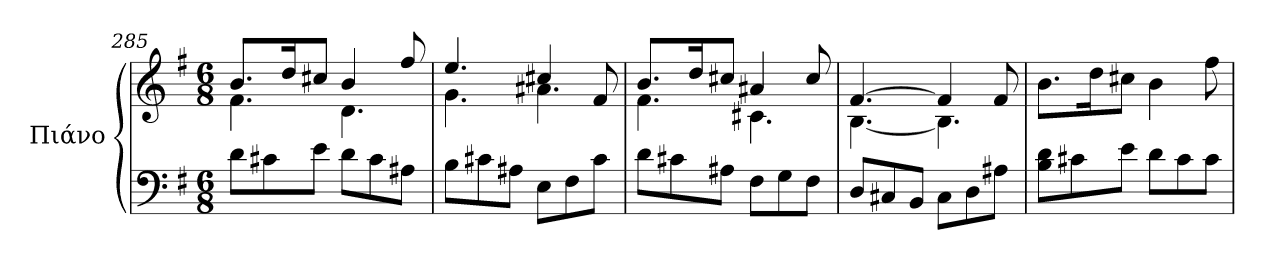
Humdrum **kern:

**kern	**kern
*part1	*part1
*staff2	*staff1
*I"Πιάνο	*
*clefF4	*clefG2
*k[f#]	*k[f#]
*M6/8	*M6/8
=285	=285
*	*^
8d\L	8.b/L	4.f#\
8c#X\	.	.
.	16dd/K	.
8e\J	8cc#X/J	.
8d\L	4b/	4.d\
8c#\	.	.
8A#X\J	8ff#/	.
!!LO:LB:g=z	!!
=286	=286	=286
8B\L	4.ee/	4.g\
8c#X\	.	.
8A#X\J	.	.
8E\L	4cc#X/	4.a#X\
8F#\	.	.
8c#\J	8f#/	.
=287	=287	=287
8d\L	8.b/L	4.f#\
8c#X\	.	.
.	16dd/K	.
8A#X\J	8cc#X/J	.
8F#\L	4a#X/	4.c#X\
8G\	.	.
8F#\J	8cc#/	.
=288	=288	=288
8D/L	[4.f#/	[4.B\
8C#X/	.	.
8BB/J	.	.
8C#\L	4f#/]	4.B\]
8D\	.	.
8A#X\J	8f#/	.
*	*v	*v
=289	=289
8B\ 8d\L	8.b\L
8c#X\	.
.	16dd\K
8e\J	8cc#X\J
8d\L	4b\
8c#\	.
8c#\J	8ff#\
=	=
*-	*-
